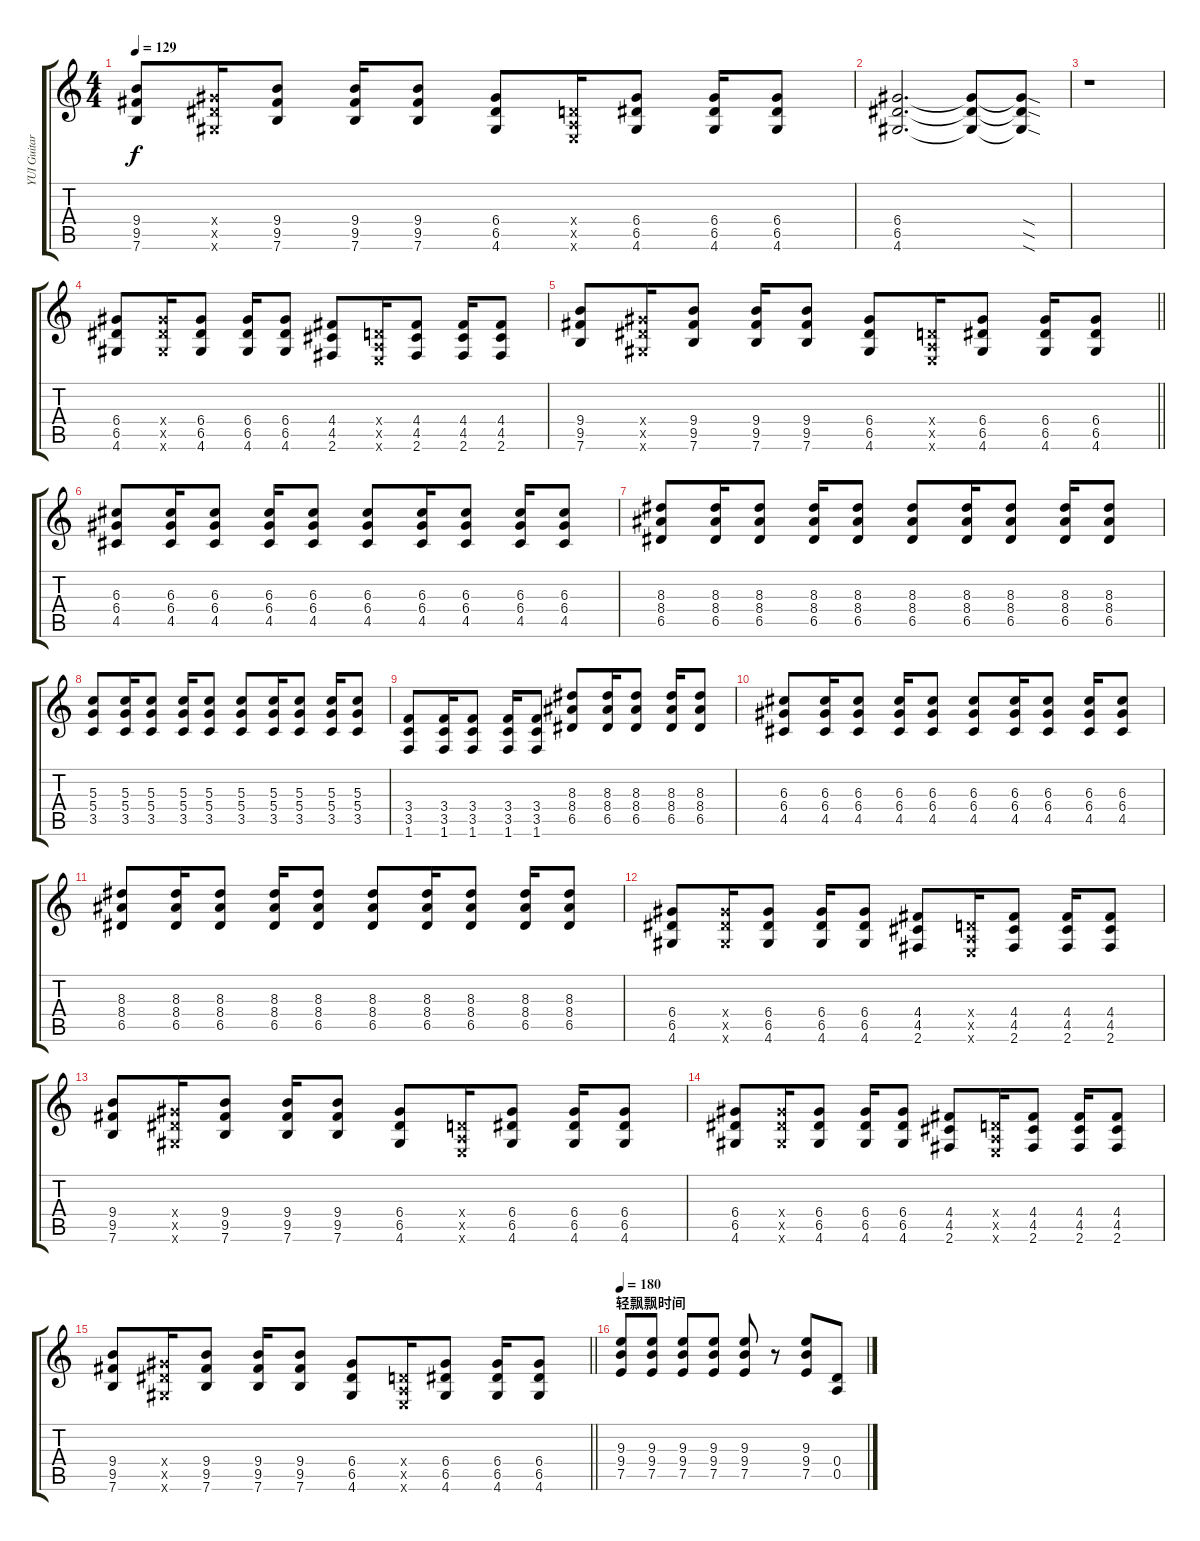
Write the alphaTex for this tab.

\track ("YUI Guitar" "YUI Guitar") {instrument overdrivenguitar}
\staff {score tabs}
\tuning (E4 B3 G3 D3 A2 E2) {hide}
\ts (4 4)
\tempo 129
\clef g2
\ks c
(9.4 9.5 7.6).8{dy f} (6.4{x} 6.5{x} 4.6{x}).16 (9.4 9.5 7.6).8 (9.4 9.5 7.6).16 (9.4 9.5 7.6).8 (6.4 6.5 4.6).8 (0.4{x} 0.5{x} 0.6{x}).16 (6.4 6.5 4.6).8 (6.4 6.5 4.6).16 (6.4 6.5 4.6).8 |
(6.4 6.5 4.6).2{d} (6.4{t} 6.5{t} 4.6{t}).8 (6.4{sod t} 6.5{sod t} 4.6{sod t}).8 |
r.1 |
(6.4 6.5 4.6).8 (6.4{x} 6.5{x} 4.6{x}).16 (6.4 6.5 4.6).8 (6.4 6.5 4.6).16 (6.4 6.5 4.6).8 (4.4 4.5 2.6).8 (0.4{x} 0.5{x} 0.6{x}).16 (4.4 4.5 2.6).8 (4.4 4.5 2.6).16 (4.4 4.5 2.6).8 |
\barLineRight lightlight
(9.4 9.5 7.6).8 (6.4{x} 6.5{x} 4.6{x}).16 (9.4 9.5 7.6).8 (9.4 9.5 7.6).16 (9.4 9.5 7.6).8 (6.4 6.5 4.6).8 (0.4{x} 0.5{x} 0.6{x}).16 (6.4 6.5 4.6).8 (6.4 6.5 4.6).16 (6.4 6.5 4.6).8 |
(6.3 6.4 4.5).8 (6.3 6.4 4.5).16 (6.3 6.4 4.5).8 (6.3 6.4 4.5).16 (6.3 6.4 4.5).8 (6.3 6.4 4.5).8 (6.3 6.4 4.5).16 (6.3 6.4 4.5).8 (6.3 6.4 4.5).16 (6.3 6.4 4.5).8 |
(8.3 8.4 6.5).8 (8.3 8.4 6.5).16 (8.3 8.4 6.5).8 (8.3 8.4 6.5).16 (8.3 8.4 6.5).8 (8.3 8.4 6.5).8 (8.3 8.4 6.5).16 (8.3 8.4 6.5).8 (8.3 8.4 6.5).16 (8.3 8.4 6.5).8 |
(5.3 5.4 3.5).8 (5.3 5.4 3.5).16 (5.3 5.4 3.5).8 (5.3 5.4 3.5).16 (5.3 5.4 3.5).8 (5.3 5.4 3.5).8 (5.3 5.4 3.5).16 (5.3 5.4 3.5).8 (5.3 5.4 3.5).16 (5.3 5.4 3.5).8 |
(3.4 3.5 1.6).8 (3.4 3.5 1.6).16 (3.4 3.5 1.6).8 (3.4 3.5 1.6).16 (3.4 3.5 1.6).8 (8.3 8.4 6.5).8 (8.3 8.4 6.5).16 (8.3 8.4 6.5).8 (8.3 8.4 6.5).16 (8.3 8.4 6.5).8 |
(6.3 6.4 4.5).8 (6.3 6.4 4.5).16 (6.3 6.4 4.5).8 (6.3 6.4 4.5).16 (6.3 6.4 4.5).8 (6.3 6.4 4.5).8 (6.3 6.4 4.5).16 (6.3 6.4 4.5).8 (6.3 6.4 4.5).16 (6.3 6.4 4.5).8 |
(8.3 8.4 6.5).8 (8.3 8.4 6.5).16 (8.3 8.4 6.5).8 (8.3 8.4 6.5).16 (8.3 8.4 6.5).8 (8.3 8.4 6.5).8 (8.3 8.4 6.5).16 (8.3 8.4 6.5).8 (8.3 8.4 6.5).16 (8.3 8.4 6.5).8 |
(6.4 6.5 4.6).8 (6.4{x} 6.5{x} 4.6{x}).16 (6.4 6.5 4.6).8 (6.4 6.5 4.6).16 (6.4 6.5 4.6).8 (4.4 4.5 2.6).8 (0.4{x} 0.5{x} 0.6{x}).16 (4.4 4.5 2.6).8 (4.4 4.5 2.6).16 (4.4 4.5 2.6).8 |
(9.4 9.5 7.6).8 (6.4{x} 6.5{x} 4.6{x}).16 (9.4 9.5 7.6).8 (9.4 9.5 7.6).16 (9.4 9.5 7.6).8 (6.4 6.5 4.6).8 (0.4{x} 0.5{x} 0.6{x}).16 (6.4 6.5 4.6).8 (6.4 6.5 4.6).16 (6.4 6.5 4.6).8 |
(6.4 6.5 4.6).8 (6.4{x} 6.5{x} 4.6{x}).16 (6.4 6.5 4.6).8 (6.4 6.5 4.6).16 (6.4 6.5 4.6).8 (4.4 4.5 2.6).8 (0.4{x} 0.5{x} 0.6{x}).16 (4.4 4.5 2.6).8 (4.4 4.5 2.6).16 (4.4 4.5 2.6).8 |
\barLineRight lightlight
(9.4 9.5 7.6).8 (6.4{x} 6.5{x} 4.6{x}).16 (9.4 9.5 7.6).8 (9.4 9.5 7.6).16 (9.4 9.5 7.6).8 (6.4 6.5 4.6).8 (0.4{x} 0.5{x} 0.6{x}).16 (6.4 6.5 4.6).8 (6.4 6.5 4.6).16 (6.4 6.5 4.6).8 |
\section ("" "轻飘飘时间")
\tempo 180
(9.3 9.4 7.5).8 (9.3 9.4 7.5).8 (9.3 9.4 7.5).8 (9.3 9.4 7.5).8 (9.3 9.4 7.5).8 r.8 (9.3 9.4 7.5).8 (0.4 0.5).8
